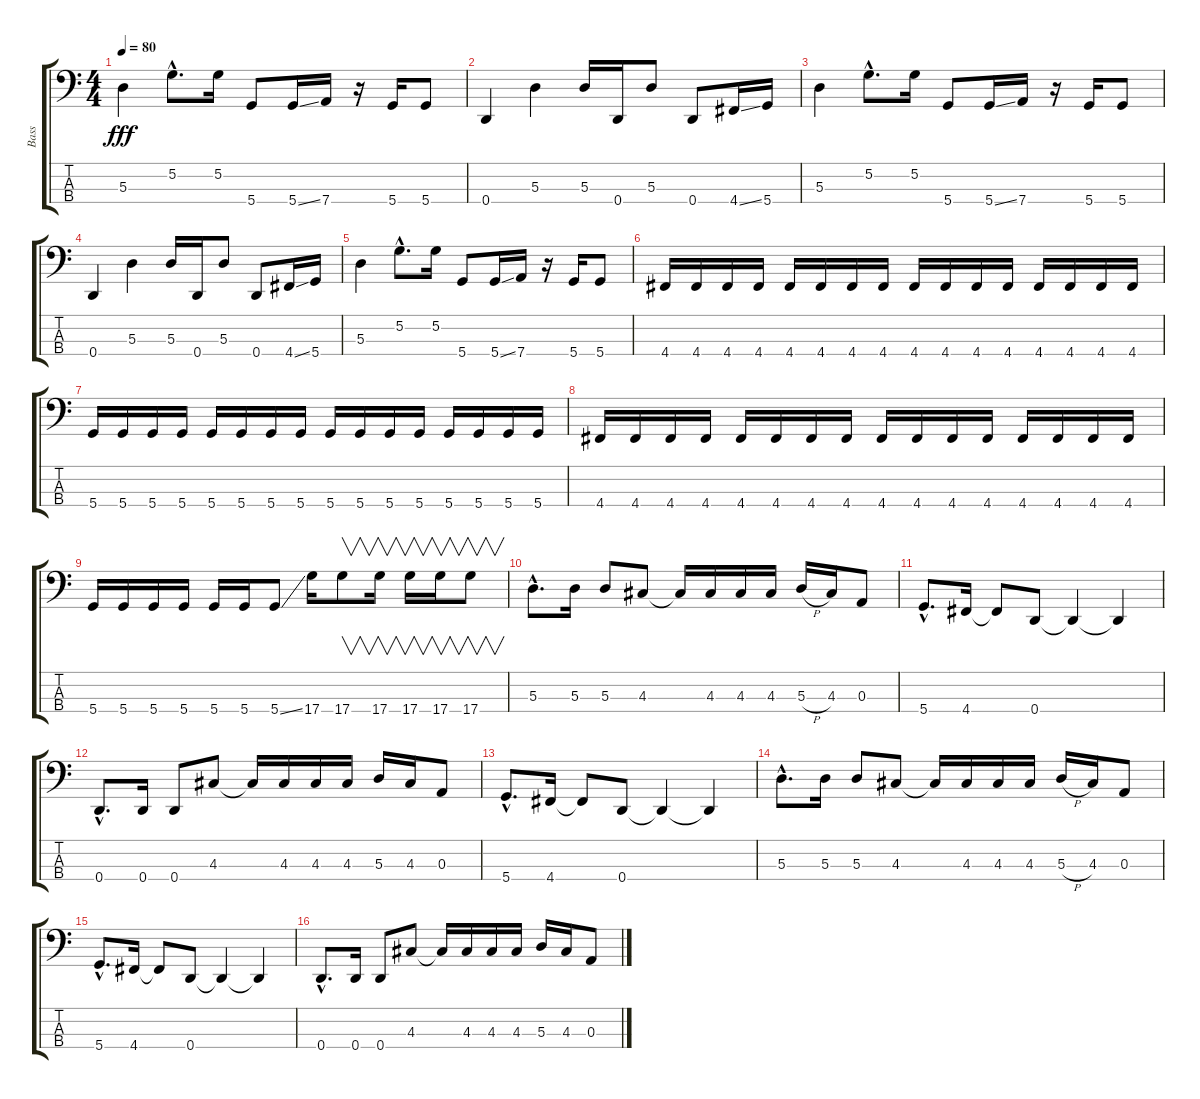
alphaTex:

\track ("Bass" "Bass") {instrument slapbass2}
\staff {score tabs}
\tuning (G2 D2 A1 D1) {hide}
\ts (4 4)
\tempo 80
\clef f4
\ks c
5.3.4{dy fff} 5.2{hac}.8{d} 5.2.16 5.4.8 5.4{ss}.16 7.4.16 r.16 5.4.16 5.4.8 |
0.4.4 5.3.4 5.3.16 0.4.16 5.3.8 0.4.8 4.4{ss}.16 5.4.16 |
5.3.4 5.2{hac}.8{d} 5.2.16 5.4.8 5.4{ss}.16 7.4.16 r.16 5.4.16 5.4.8 |
0.4.4 5.3.4 5.3.16 0.4.16 5.3.8 0.4.8 4.4{ss}.16 5.4.16 |
5.3.4 5.2{hac}.8{d} 5.2.16 5.4.8 5.4{ss}.16 7.4.16 r.16 5.4.16 5.4.8 |
4.4.16 4.4.16 4.4.16 4.4.16 4.4.16 4.4.16 4.4.16 4.4.16 4.4.16 4.4.16 4.4.16 4.4.16 4.4.16 4.4.16 4.4.16 4.4.16 |
5.4.16 5.4.16 5.4.16 5.4.16 5.4.16 5.4.16 5.4.16 5.4.16 5.4.16 5.4.16 5.4.16 5.4.16 5.4.16 5.4.16 5.4.16 5.4.16 |
4.4.16 4.4.16 4.4.16 4.4.16 4.4.16 4.4.16 4.4.16 4.4.16 4.4.16 4.4.16 4.4.16 4.4.16 4.4.16 4.4.16 4.4.16 4.4.16 |
5.4.16 5.4.16 5.4.16 5.4.16 5.4.16 5.4.16 5.4{ss}.8 17.4.16 17.4.8{v} 17.4.16{v} 17.4.16{v} 17.4.16{v} 17.4.8{v} |
5.3{hac}.8{d} 5.3.16 5.3.8 4.3.8 4.3{t}.16 4.3.16 4.3.16 4.3.16 5.3{h}.16 4.3.16 0.3.8 |
5.4{hac}.8{d} 4.4.16 4.4{t}.8 0.4.8 0.4{t}.4 0.4{t}.4 |
0.4{hac}.8{d} 0.4.16 0.4.8 4.3.8 4.3{t}.16 4.3.16 4.3.16 4.3.16 5.3.16 4.3.16 0.3.8 |
5.4{hac}.8{d} 4.4.16 4.4{t}.8 0.4.8 0.4{t}.4 0.4{t}.4 |
5.3{hac}.8{d} 5.3.16 5.3.8 4.3.8 4.3{t}.16 4.3.16 4.3.16 4.3.16 5.3{h}.16 4.3.16 0.3.8 |
5.4{hac}.8{d} 4.4.16 4.4{t}.8 0.4.8 0.4{t}.4 0.4{t}.4 |
0.4{hac}.8{d} 0.4.16 0.4.8 4.3.8 4.3{t}.16 4.3.16 4.3.16 4.3.16 5.3.16 4.3.16 0.3.8
